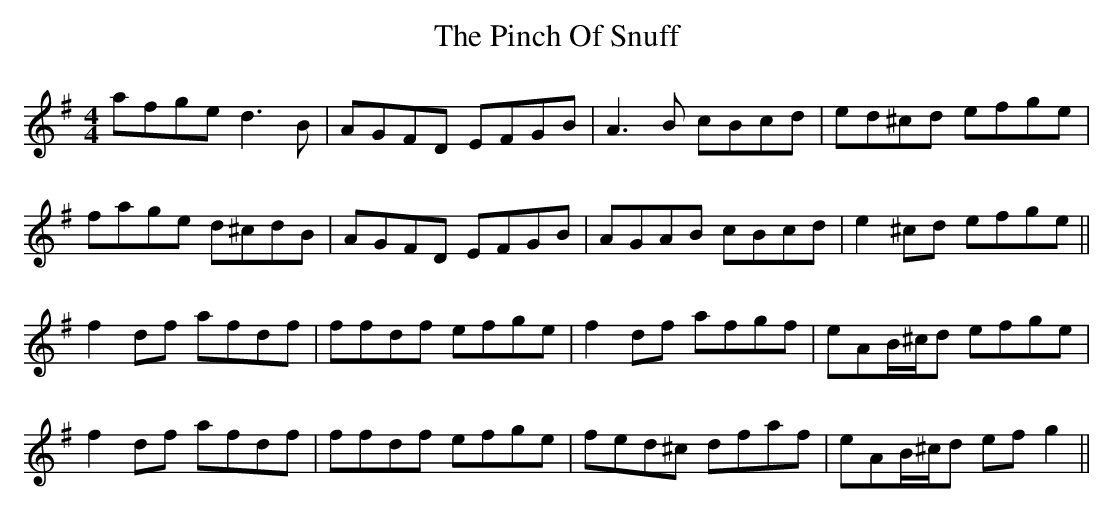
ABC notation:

X:1
T: The Pinch Of Snuff
M: 4/4
L: 1/8
K: Dmix
afge d3B|AGFD EFGB|A3B cBcd|ed^cd efge|
fage d^cdB|AGFD EFGB|AGAB cBcd|e2^cd efge||
f2df afdf|ffdf efge|f2df afgf|eAB/^c/d efge|
f2df afdf|ffdf efge|fed^c dfaf|eAB/^c/d efg2||
